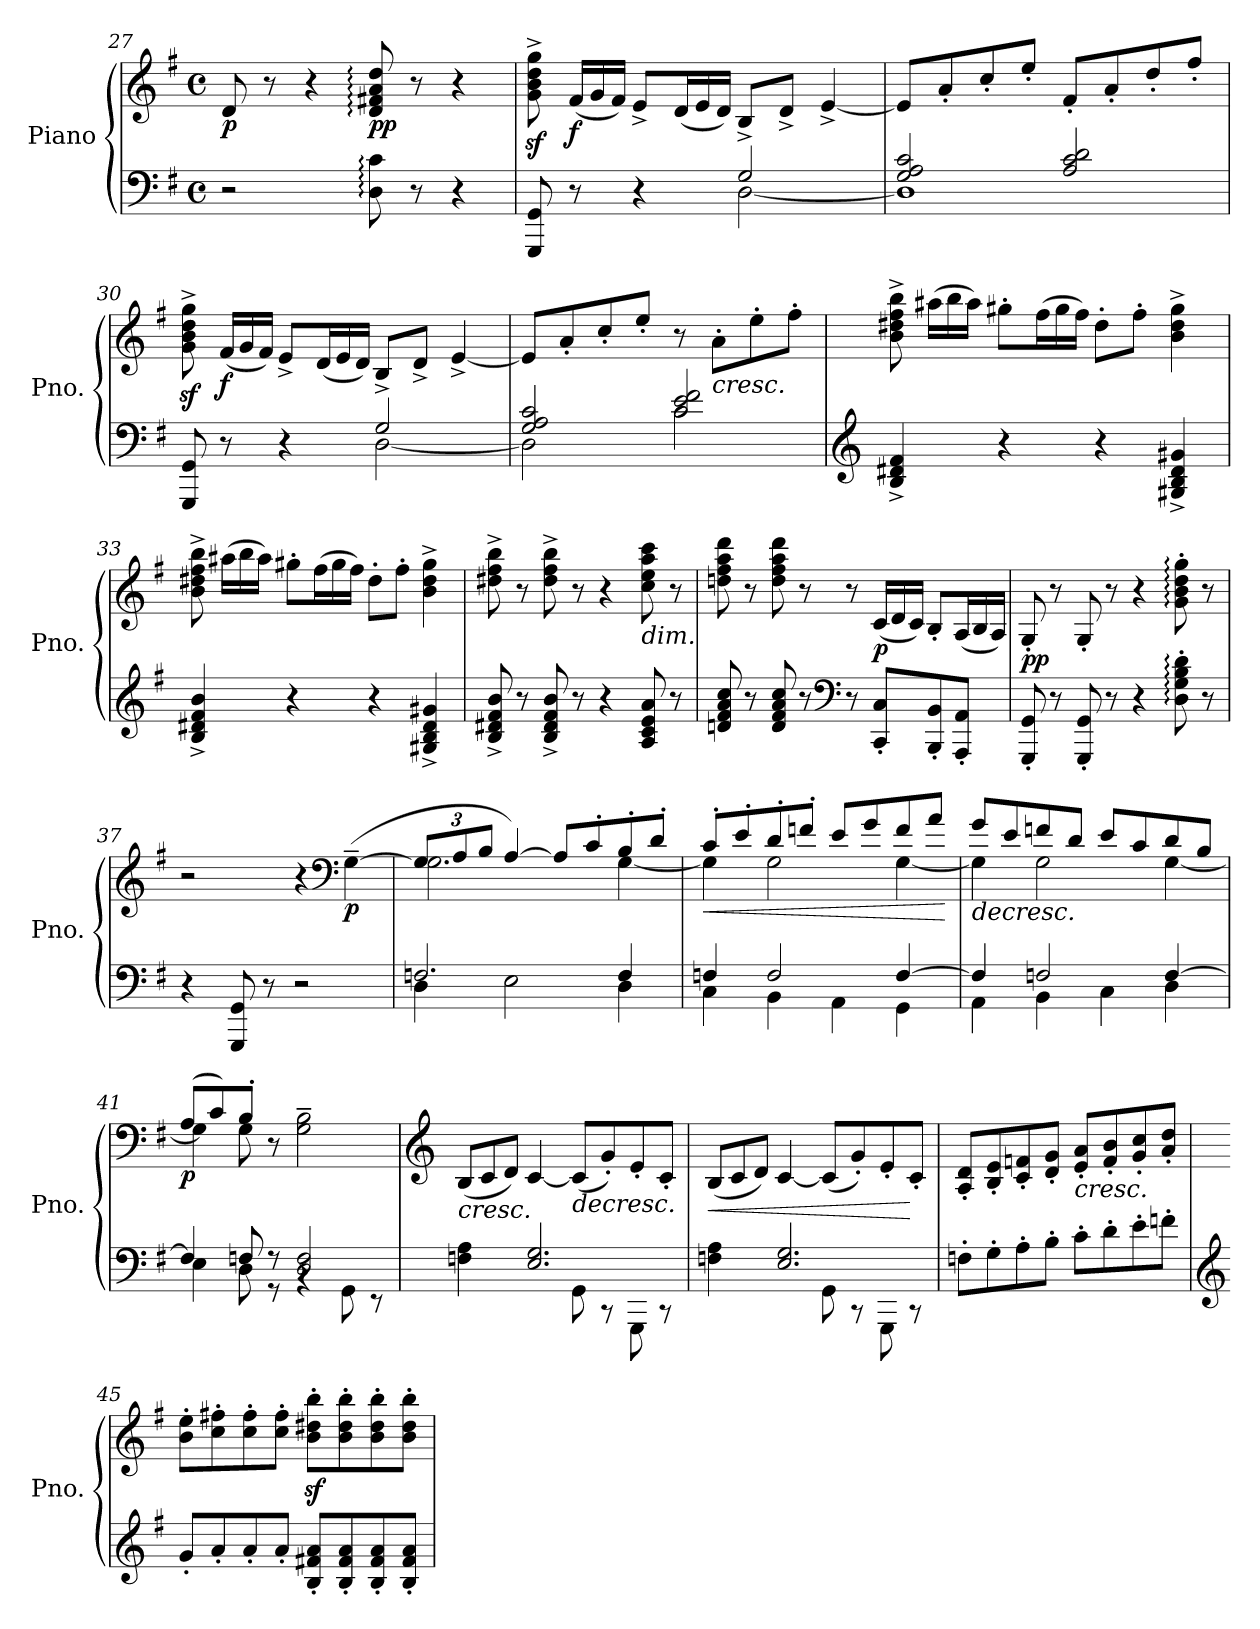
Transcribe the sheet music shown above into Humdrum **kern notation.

**kern	**kern	**dynam
*part1	*part1	*part1
*staff2	*staff1	*staff1/2
*I"Piano	*	*
*I'Pno.	*	*
!!LO:PB:g=z
*clefF4	*clefG2	*
*k[f#]	*k[f#]	*
*M4/4	*M4/4	*
*met(c)	*met(c)	*
=27	=27	=27
!	!	!LO:DY:b
2r	8d/	p
.	8r	.
.	4r	.
!	!	!LO:DY:b
8D\: 8c\:	8d/: 8f#X/: 8a/: 8dd/:	pp
8r	8r	.
4r	4r	.
=28	=28	=28
*^	*	*
8GGG/ 8GG/	8rFFFyy	8g\z<^ 8b\z<^ 8dd\z<^ 8gg\z<^	.
*	*	*Xtuplet	*
!	!	!	!LO:DY:b
8r	8rAAAyy	(<24f#/LL	f
.	.	24g/	.
.	.	24f#/JJ)	.
4r	4rCCyy	8e^/L	.
.	.	(<24d/L	.
.	.	24e/	.
.	.	24d/JJ)	.
2G/	[2D\	8B^/L	.
.	.	8d^/J	.
.	.	[4e^/	.
=29	=29	=29	=29
2G/ 2A/ 2c/	1D]	8e/L]	.
.	.	8a'/	.
.	.	8cc'/	.
.	.	8ee'/J	.
2A/ 2c/ 2d/	.	8f#'/L	.
.	.	8a'/	.
.	.	8dd'/	.
.	.	8ff#'/J	.
=30	=30	=30	=30
8GGG/ 8GG/	2ryy	8g\z<^ 8b\z<^ 8dd\z<^ 8gg\z<^	.
!	!	!	!LO:DY:b
8r	.	(<24f#/LL	f
.	.	24g/	.
.	.	24f#/JJ)	.
4r	.	8e^/L	.
.	.	(<24d/L	.
.	.	24e/	.
.	.	24d/JJ)	.
2G/	[2D\	8B^/L	.
.	.	8d^/J	.
.	.	[4e^/	.
!!LO:LB:g=z
=31	=31	=31	=31
2G/ 2A/ 2c/	2D\]	8e/L]	.
.	.	8a'/	.
.	.	8cc'/	.
.	.	8ee'/J	.
2c/ 2e/ 2f#/	2c\	8r	.
!	!	!	!LO:HP:b
.	.	8a'\L	<
.	.	8ee'\	.
.	.	8ff#'\J	.
*v	*v	*	*
=32	=32	=32
*clefG2	*	*
!	!	!LO:DY:b
!	!	!LO:DY:n=1:b
4B/^ 4d#X/^ 4f#/^	8b\^ 8dd#X\^ 8ff#\^ 8bb\^	other-dynamics f
.	(>24aa#X\LL	.
.	24bb\	.
.	24aa#\JJ)	.
4r	8gg#X'\L	.
.	(>24ff#\L	.
.	24gg#\	.
.	24ff#\JJ)	.
4r	8dd#'\L	.
.	8ff#'\J	.
4G#X/^ 4B/^ 4d#/^ 4g#X/^	4b\^ 4dd#\^ 4gg#\^	.
=33	=33	=33
4B/^ 4d#X/^ 4f#/^ 4b/^	8b\^ 8dd#X\^ 8ff#\^ 8bb\^	.
.	(>24aa#X\LL	.
.	24bb\	.
.	24aa#\JJ)	.
4r	8gg#X'\L	.
.	(>24ff#\L	.
.	24gg#\	.
.	24ff#\JJ)	.
4r	8dd#'\L	.
.	8ff#'\J	.
4G#X/^ 4B/^ 4d#/^ 4g#X/^	4b\^ 4dd#\^ 4gg#\^	.
=34	=34	=34
8B/^ 8d#X/^ 8f#/^ 8b/^	8dd#X\^ 8ff#\^ 8bb\^	.
8r	8r	.
8B/^ 8d#/^ 8f#/^ 8b/^	8dd#\^ 8ff#\^ 8bb\^	.
8r	8r	.
4r	4r	.
!	!LO:TX:b:i:t=dim.	!
8A/ 8c/ 8e/ 8a/	8cc\ 8ee\ 8aa\ 8ccc\	.
8r	8r	.
!!LO:LB:g=z
=35	=35	=35
8dn/ 8f#/ 8a/ 8cc/	8ddn\ 8ff#\ 8aa\ 8ddd\	.
8r	8r	.
8d/ 8f#/ 8a/ 8cc/	8dd\ 8ff#\ 8aa\ 8ddd\	.
8r	8r	.
*clefF4	*	*
8r	8r	.
!	!	!LO:DY:b
8CC/' 8C/'L	(<24c/LL	p
.	24d/	.
.	24c/JJ)	.
8BBB/' 8BB/'	8B'/L	.
8AAA/' 8AA/'J	(<24A/L	.
.	24B/	.
.	24A/JJ)	.
=36	=36	=36
!	!	!LO:DY:b
8GGG/' 8GG/'	8G'/	pp
8r	8r	.
8GGG/' 8GG/'	8G'/	.
8r	8r	.
4r	4r	.
8D\:' 8G\:' 8B\:' 8d\:'	8g\:' 8b\:' 8dd\:' 8gg\:'	.
8r	8r	.
=37	=37	=37
4r	2r	.
8GGG/ 8GG/	.	.
8r	.	.
2r	4r	.
*	*clefF4	*
!	!	!LO:DY:b
.	(>[4G~\	p
=38	=38	=38
*^	*	*
*	*	*tuplet	*
*	*	*Xbrackettup	*
*	*	*^	*
2.Fn/	4D\	12G/L]	2.G\	.
.	.	12A/	.	.
.	.	12B/J	.	.
.	2E\	[4A/)	.	.
.	.	8A/L]	.	.
.	.	8c'/	.	.
4F/	4D\	8B'/	[4G\	.
.	.	8d'/J	.	.
=39	=39	=39	=39	=39
!	!	!	!	!LO:HP:b
4Fn/	4C\	8c'/L	4G\]	<
.	.	8e'/	.	.
2F/	4BB\	8d'/	2G\	.
.	.	8fn'/J	.	.
.	4AA\	8e/L	.	.
.	.	8g/	.	.
[4F/	4GG\	8f/	[4G\	.
.	.	8a/J	.	.
*v	*v	*	*	*
*	*v	*v	*
.	.	[
!!LO:LB:g=z
=40	=40	=40
*^	*	*
!	!	!	!LO:HP:b
*	*	*^	*
4F/]	4AA\	8g/L	4G\]	>
.	.	8e/	.	.
2Fn/	4BB\	8fn/	2G\	.
.	.	8d/J	.	.
.	4C\	8e/L	.	.
.	.	8c/	.	.
[4F/	4D\	8d/	[4G\	.
.	.	8B/J	.	.
*v	*v	*	*	*
*	*v	*v	*
.	.	[
=41	=41	=41
*^	*^	*
!	!	!	!	!LO:DY:b
4F/]	4E\	(>8A/L	4G\]	p
.	.	8c/)	.	.
8Fn/	8D\	8B'/J	8G\	.
8r	8r	8r	2ryy	.
2D/ 2F/	4rBB	2G\~ 2B\~	.	.
.	8GG\	.	.	.
.	8r	.	8ryy	.
*	*	*v	*v	*
=42	=42	=42	=42
*	*	*clefG2	*
*	*	*Xtuplet	*
*	*	*^	*
!	!	!	!	!LO:HP:b
*	*	*v	*v	*
4Fn\ 4A\	2ryy	(<12B/L	<
.	.	12c/	.
.	.	12d/J)	.
2.E/ 2.G/	.	[4c/	]
!	!	!	!LO:HP:b
.	8GG\	(<8c/L]	>
.	8r	8g'/)	.
.	8GGG\	8e'/	.
.	8r	8c'/J	[
=43	=43	=43	=43
!	!	!	!LO:HP:b
4Fn\ 4A\	2ryy	(<12B/L	<
.	.	12c/	.
.	.	12d/J)	.
2.E/ 2.G/	.	[4c/	]
.	8GG\	(<8c/L]	.
.	8r	8g'/)	.
.	8GGG\	8e'/	.
.	8r	8c'/J	[
*v	*v	*	*
=44	=44	=44
8Fn'\L	8A/' 8d/'L	.
8G'\	8B/' 8e/'	.
8A'\	8c/' 8fn/'	.
8B'\J	8d/' 8g/'J	.
!	!LO:TX:b:i:t=cresc.	!
8c'\L	8e/' 8a/'L	.
8d'\	8f/' 8b/'	.
8e'\	8g/' 8cc/'	.
8fn'\J	8a/' 8dd/'J	.
!!LO:LB:g=z
=45	=45	=45
*clefG2	*	*
8g'/L	8b\' 8ee\'L	.
8a'/	8cc\' 8ff#X\'	.
8a'/	8cc\' 8ff#\'	.
8a'/J	8cc\' 8ff#\'J	.
8B/' 8f#X/' 8a/'L	8b\z<' 8dd#X\z<' 8bb\z<'L	.
8B/' 8f#/' 8a/'	8b\' 8dd#\' 8bb\'	.
8B/' 8f#/' 8a/'	8b\' 8dd#\' 8bb\'	.
8B/' 8f#/' 8a/'J	8b\' 8dd#\' 8bb\'J	.
=	=	=
*-	*-	*-
